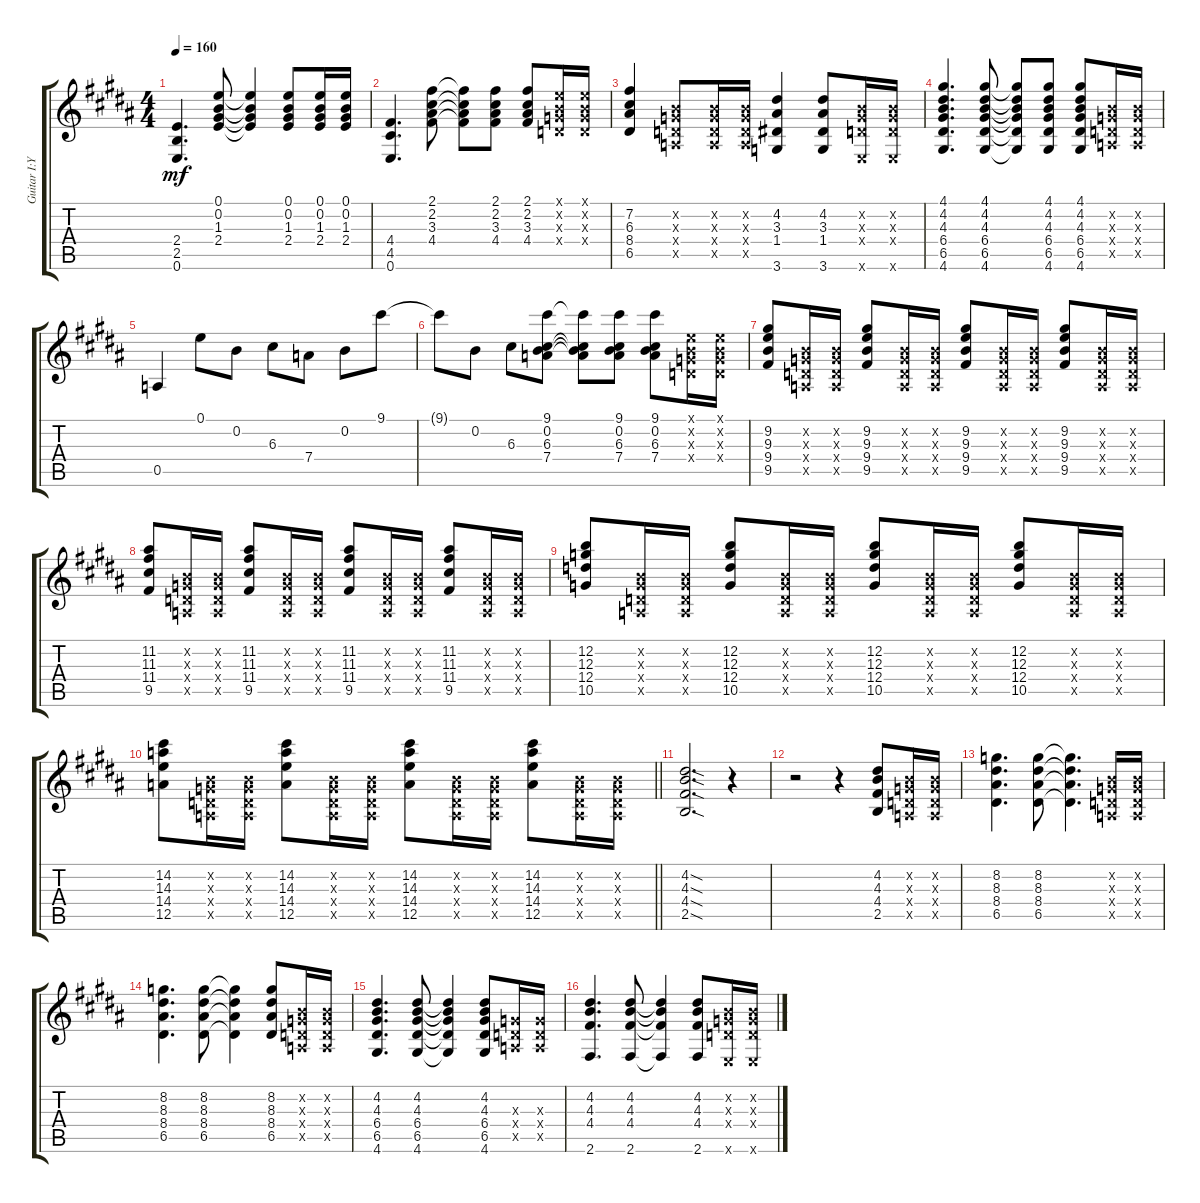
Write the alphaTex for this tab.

\track ("Guitar I:Yui Hirasawa" "Guitar I:Y") {instrument overdrivenguitar}
\staff {score tabs}
\tuning (E4 B3 G3 D3 A2 E2) {hide}
\ts (4 4)
\tempo 160
\clef g2
\ks b
(2.4 2.5 0.6).4{d dy mf} (0.1 0.2 1.3 2.4).8 (0.1{t} 0.2{t} 1.3{t} 2.4{t}).4 (0.1 0.2 1.3 2.4).8 (0.1 0.2 1.3 2.4).16 (0.1 0.2 1.3 2.4).16 |
(4.4 4.5 0.6).4{d} (2.1 2.2 3.3 4.4).8 (2.1{t} 2.2{t} 3.3{t} 4.4{t}).8 (2.1 2.2 3.3 4.4).8 (2.1 2.2 3.3 4.4).8 (0.1{x} 0.2{x} 0.3{x} 0.4{x}).16 (0.1{x} 0.2{x} 0.3{x} 0.4{x}).16 |
(7.2 6.3 8.4 6.5).4 (0.2{x} 0.3{x} 0.4{x} 0.5{x}).8 (0.2{x} 0.3{x} 0.4{x} 0.5{x}).16 (0.2{x} 0.3{x} 0.4{x} 0.5{x}).16 (4.2 3.3 1.4 3.6).4 (4.2 3.3 1.4 3.6).8 (0.2{x} 0.3{x} 0.4{x} 0.6{x}).16 (0.2{x} 0.3{x} 0.4{x} 0.6{x}).16 |
(4.1 4.2 4.3 6.4 6.5 4.6).4{d} (4.1 4.2 4.3 6.4 6.5 4.6).8 (4.1{t} 4.2{t} 4.3{t} 6.4{t} 6.5{t} 4.6{t}).8 (4.1 4.2 4.3 6.4 6.5 4.6).8 (4.1 4.2 4.3 6.4 6.5 4.6).8 (0.2{x} 0.3{x} 0.4{x} 0.5{x}).16 (0.2{x} 0.3{x} 0.4{x} 0.5{x}).16 |
0.5.4 0.1.8 0.2.8 6.3.8 7.4.8 0.2.8 9.1.8 |
9.1{t}.8 0.2.8 6.3.8 (9.1 0.2 6.3 7.4).8 (9.1{t} 0.2{t} 6.3{t} 7.4{t}).8 (9.1 0.2 6.3 7.4).8 (9.1 0.2 6.3 7.4).8 (0.1{x} 0.2{x} 0.3{x} 0.4{x}).16 (0.1{x} 0.2{x} 0.3{x} 0.4{x}).16 |
(9.2 9.3 9.4 9.5).8 (0.2{x} 0.3{x} 0.4{x} 0.5{x}).16 (0.2{x} 0.3{x} 0.4{x} 0.5{x}).16 (9.2 9.3 9.4 9.5).8 (0.2{x} 0.3{x} 0.4{x} 0.5{x}).16 (0.2{x} 0.3{x} 0.4{x} 0.5{x}).16 (9.2 9.3 9.4 9.5).8 (0.2{x} 0.3{x} 0.4{x} 0.5{x}).16 (0.2{x} 0.3{x} 0.4{x} 0.5{x}).16 (9.2 9.3 9.4 9.5).8 (0.2{x} 0.3{x} 0.4{x} 0.5{x}).16 (0.2{x} 0.3{x} 0.4{x} 0.5{x}).16 |
(11.2 11.3 11.4 9.5).8 (0.2{x} 0.3{x} 0.4{x} 0.5{x}).16 (0.2{x} 0.3{x} 0.4{x} 0.5{x}).16 (11.2 11.3 11.4 9.5).8 (0.2{x} 0.3{x} 0.4{x} 0.5{x}).16 (0.2{x} 0.3{x} 0.4{x} 0.5{x}).16 (11.2 11.3 11.4 9.5).8 (0.2{x} 0.3{x} 0.4{x} 0.5{x}).16 (0.2{x} 0.3{x} 0.4{x} 0.5{x}).16 (11.2 11.3 11.4 9.5).8 (0.2{x} 0.3{x} 0.4{x} 0.5{x}).16 (0.2{x} 0.3{x} 0.4{x} 0.5{x}).16 |
(12.2 12.3 12.4 10.5).8 (0.2{x} 0.3{x} 0.4{x} 0.5{x}).16 (0.2{x} 0.3{x} 0.4{x} 0.5{x}).16 (12.2 12.3 12.4 10.5).8 (0.2{x} 0.3{x} 0.4{x} 0.5{x}).16 (0.2{x} 0.3{x} 0.4{x} 0.5{x}).16 (12.2 12.3 12.4 10.5).8 (0.2{x} 0.3{x} 0.4{x} 0.5{x}).16 (0.2{x} 0.3{x} 0.4{x} 0.5{x}).16 (12.2 12.3 12.4 10.5).8 (0.2{x} 0.3{x} 0.4{x} 0.5{x}).16 (0.2{x} 0.3{x} 0.4{x} 0.5{x}).16 |
\barLineRight lightlight
(14.2 14.3 14.4 12.5).8 (0.2{x} 0.3{x} 0.4{x} 0.5{x}).16 (0.2{x} 0.3{x} 0.4{x} 0.5{x}).16 (14.2 14.3 14.4 12.5).8 (0.2{x} 0.3{x} 0.4{x} 0.5{x}).16 (0.2{x} 0.3{x} 0.4{x} 0.5{x}).16 (14.2 14.3 14.4 12.5).8 (0.2{x} 0.3{x} 0.4{x} 0.5{x}).16 (0.2{x} 0.3{x} 0.4{x} 0.5{x}).16 (14.2 14.3 14.4 12.5).8 (0.2{x} 0.3{x} 0.4{x} 0.5{x}).16 (0.2{x} 0.3{x} 0.4{x} 0.5{x}).16 |
\section ("" "")
(4.2{sod} 4.3{sod} 4.4{sod} 2.5{sod}).2{d} r.4 |
r.2 r.4 (4.2 4.3 4.4 2.5).8 (0.2{x} 0.3{x} 0.4{x} 0.5{x}).16 (0.2{x} 0.3{x} 0.4{x} 0.5{x}).16 |
(8.2 8.3 8.4 6.5).4{d} (8.2 8.3 8.4 6.5).8 (8.2{t} 8.3{t} 8.4{t} 6.5{t}).4{d} (0.2{x} 0.3{x} 0.4{x} 0.5{x}).16 (0.2{x} 0.3{x} 0.4{x} 0.5{x}).16 |
(8.2 8.3 8.4 6.5).4{d} (8.2 8.3 8.4 6.5).8 (8.2{t} 8.3{t} 8.4{t} 6.5{t}).4 (8.2 8.3 8.4 6.5).8 (0.2{x} 0.3{x} 0.4{x} 0.5{x}).16 (0.2{x} 0.3{x} 0.4{x} 0.5{x}).16 |
(4.2 4.3 6.4 6.5 4.6).4{d} (4.2 4.3 6.4 6.5 4.6).8 (4.2{t} 4.3{t} 6.4{t} 6.5{t} 4.6{t}).4 (4.2 4.3 6.4 6.5 4.6).8 (0.3{x} 0.4{x} 0.5{x}).16 (0.3{x} 0.4{x} 0.5{x}).16 |
(4.2 4.3 4.4 2.6).4{d} (4.2 4.3 4.4 2.6).8 (4.2{t} 4.3{t} 4.4{t} 2.6{t}).4 (4.2 4.3 4.4 2.6).8 (0.2{x} 0.3{x} 0.4{x} 0.6{x}).16 (0.2{x} 0.3{x} 0.4{x} 0.6{x}).16
